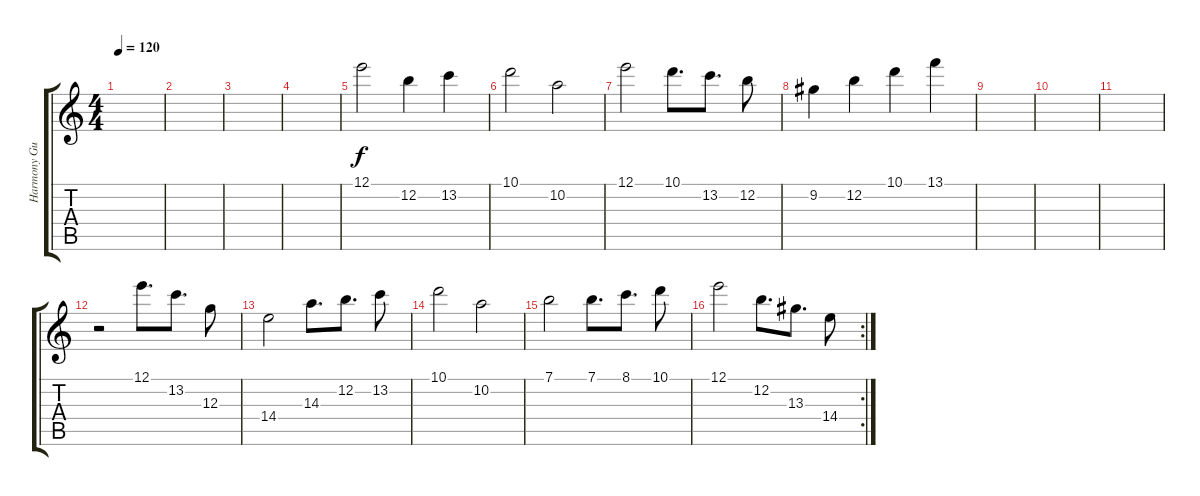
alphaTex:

\track ("Harmony Guitar" "Harmony Gu") {instrument distortionguitar}
\staff {score tabs}
\tuning (E4 B3 G3 D3 A2 E2) {hide}
\ts (4 4)
\tempo 120
\clef g2
\ks c
|
|
|
|
12.1.2 12.2.4 13.2.4 |
10.1.2 10.2.2 |
12.1.2 10.1.8{d} 13.2.8{d} 12.2.8 |
9.2.4 12.2.4 10.1.4 13.1.4 |
|
|
|
r.2 12.1.8{d} 13.2.8{d} 12.3.8 |
14.4.2 14.3.8{d} 12.2.8{d} 13.2.8 |
10.1.2 10.2.2 |
7.1.2 7.1.8{d} 8.1.8{d} 10.1.8 |
\rc 2
12.1.2 12.2.8{d} 13.3.8{d} 14.4.8
